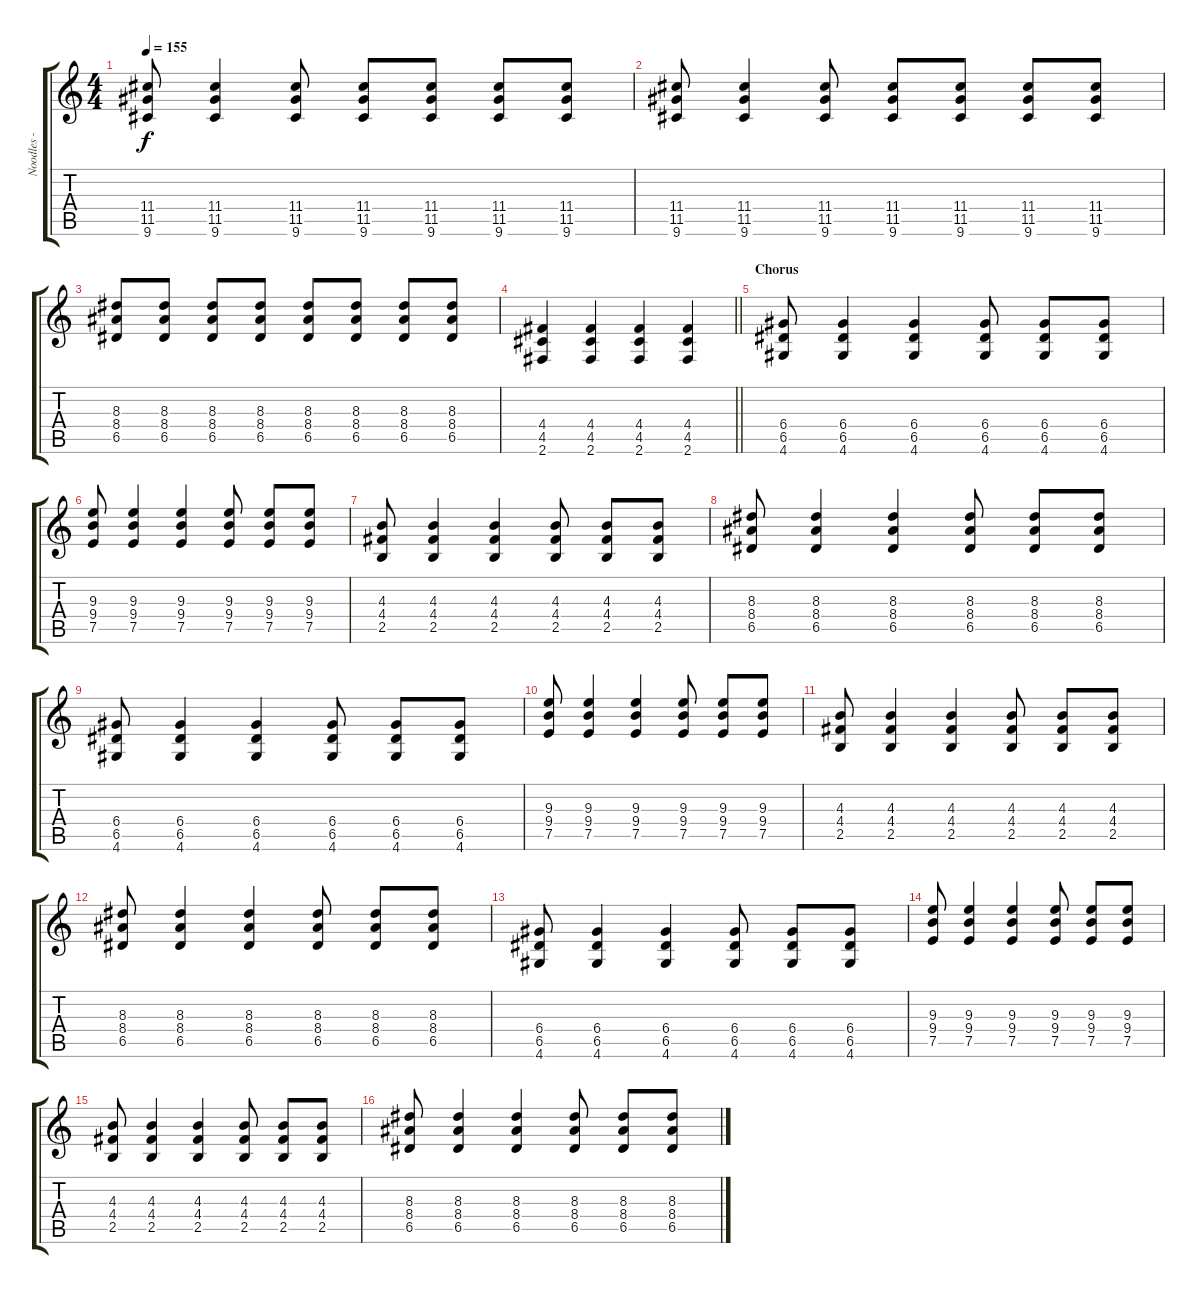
\track ("Noodles - Guitar" "Noodles - ") {instrument distortionguitar}
\staff {score tabs}
\tuning (E4 B3 G3 D3 A2 E2) {hide}
\ts (4 4)
\tempo 155
\clef g2
\ks c
(11.4 11.5 9.6).8{dy f} (11.4 11.5 9.6).4 (11.4 11.5 9.6).8 (11.4 11.5 9.6).8 (11.4 11.5 9.6).8 (11.4 11.5 9.6).8 (11.4 11.5 9.6).8 |
(11.4 11.5 9.6).8 (11.4 11.5 9.6).4 (11.4 11.5 9.6).8 (11.4 11.5 9.6).8 (11.4 11.5 9.6).8 (11.4 11.5 9.6).8 (11.4 11.5 9.6).8 |
(8.3 8.4 6.5).8 (8.3 8.4 6.5).8 (8.3 8.4 6.5).8 (8.3 8.4 6.5).8 (8.3 8.4 6.5).8 (8.3 8.4 6.5).8 (8.3 8.4 6.5).8 (8.3 8.4 6.5).8 |
\barLineRight lightlight
(4.4 4.5 2.6).4 (4.4 4.5 2.6).4 (4.4 4.5 2.6).4 (4.4 4.5 2.6).4 |
\section ("" "Chorus")
(6.4 6.5 4.6).8 (6.4 6.5 4.6).4 (6.4 6.5 4.6).4 (6.4 6.5 4.6).8 (6.4 6.5 4.6).8 (6.4 6.5 4.6).8 |
(9.3 9.4 7.5).8 (9.3 9.4 7.5).4 (9.3 9.4 7.5).4 (9.3 9.4 7.5).8 (9.3 9.4 7.5).8 (9.3 9.4 7.5).8 |
(4.3 4.4 2.5).8 (4.3 4.4 2.5).4 (4.3 4.4 2.5).4 (4.3 4.4 2.5).8 (4.3 4.4 2.5).8 (4.3 4.4 2.5).8 |
(8.3 8.4 6.5).8 (8.3 8.4 6.5).4 (8.3 8.4 6.5).4 (8.3 8.4 6.5).8 (8.3 8.4 6.5).8 (8.3 8.4 6.5).8 |
(6.4 6.5 4.6).8 (6.4 6.5 4.6).4 (6.4 6.5 4.6).4 (6.4 6.5 4.6).8 (6.4 6.5 4.6).8 (6.4 6.5 4.6).8 |
(9.3 9.4 7.5).8 (9.3 9.4 7.5).4 (9.3 9.4 7.5).4 (9.3 9.4 7.5).8 (9.3 9.4 7.5).8 (9.3 9.4 7.5).8 |
(4.3 4.4 2.5).8 (4.3 4.4 2.5).4 (4.3 4.4 2.5).4 (4.3 4.4 2.5).8 (4.3 4.4 2.5).8 (4.3 4.4 2.5).8 |
(8.3 8.4 6.5).8 (8.3 8.4 6.5).4 (8.3 8.4 6.5).4 (8.3 8.4 6.5).8 (8.3 8.4 6.5).8 (8.3 8.4 6.5).8 |
(6.4 6.5 4.6).8 (6.4 6.5 4.6).4 (6.4 6.5 4.6).4 (6.4 6.5 4.6).8 (6.4 6.5 4.6).8 (6.4 6.5 4.6).8 |
(9.3 9.4 7.5).8 (9.3 9.4 7.5).4 (9.3 9.4 7.5).4 (9.3 9.4 7.5).8 (9.3 9.4 7.5).8 (9.3 9.4 7.5).8 |
(4.3 4.4 2.5).8 (4.3 4.4 2.5).4 (4.3 4.4 2.5).4 (4.3 4.4 2.5).8 (4.3 4.4 2.5).8 (4.3 4.4 2.5).8 |
(8.3 8.4 6.5).8 (8.3 8.4 6.5).4 (8.3 8.4 6.5).4 (8.3 8.4 6.5).8 (8.3 8.4 6.5).8 (8.3 8.4 6.5).8
